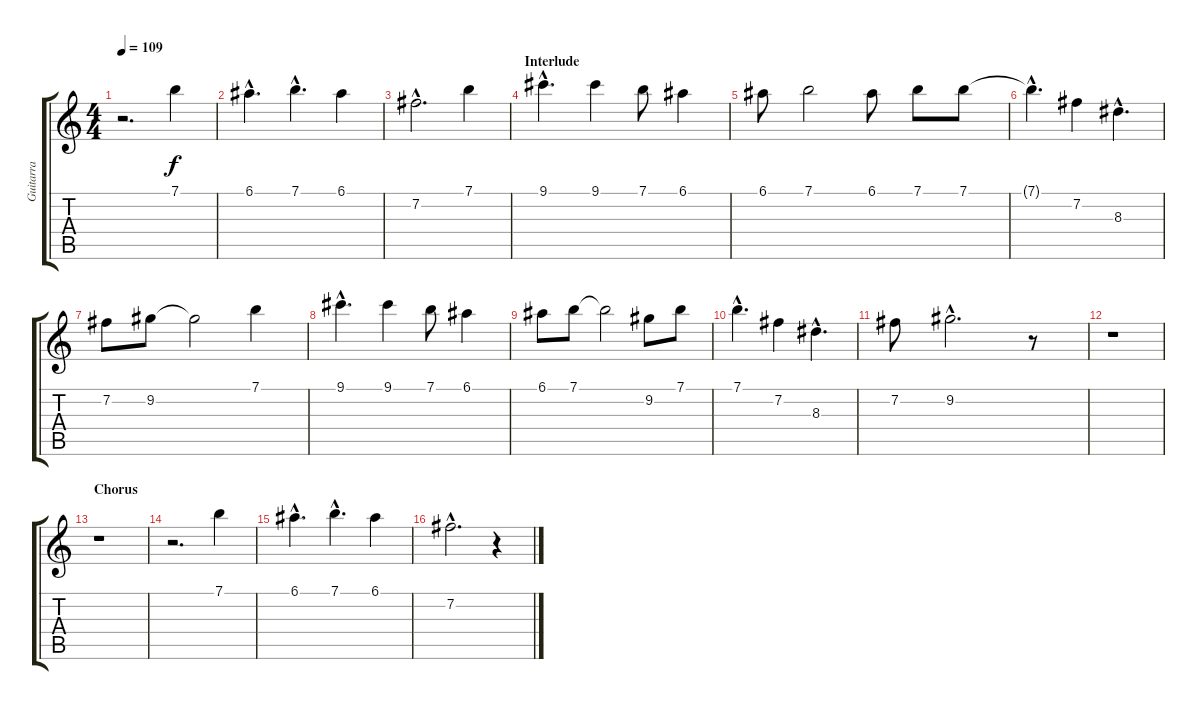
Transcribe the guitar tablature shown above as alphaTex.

\track ("Guitarra" "Guitarra") {instrument electricguitarjazz}
\staff {score tabs}
\tuning (E4 B3 G3 D3 A2 E2) {hide}
\ts (4 4)
\tempo 109
\clef g2
\ks c
r.2{d dy f} 7.1.4{instrument distortionguitar} |
6.1{hac}.4{d instrument distortionguitar} 7.1{hac}.4{d} 6.1.4 |
7.2{hac}.2{d instrument distortionguitar} 7.1.4{instrument electricgrandpiano} |
\section ("" "Interlude")
9.1{hac}.4{d} 9.1.4 7.1.8 6.1.4 |
6.1.8 7.1.2 6.1.8 7.1.8 7.1.8 |
7.1{hac t}.4{d} 7.2.4 8.3{hac}.4{d} |
7.2.8 9.2.8 9.2{t}.2 7.1.4 |
9.1{hac}.4{d} 9.1.4 7.1.8 6.1.4 |
6.1.8 7.1.8 7.1{t}.2 9.2.8 7.1.8 |
7.1{hac}.4{d} 7.2.4 8.3{hac}.4{d} |
7.2.8 9.2{hac}.2{d} r.8 |
r.1 |
\section ("" "Chorus")
r.1 |
r.2{d} 7.1.4{instrument distortionguitar} |
6.1{hac}.4{d instrument distortionguitar} 7.1{hac}.4{d} 6.1.4 |
7.2{hac}.2{d instrument distortionguitar} r.4
